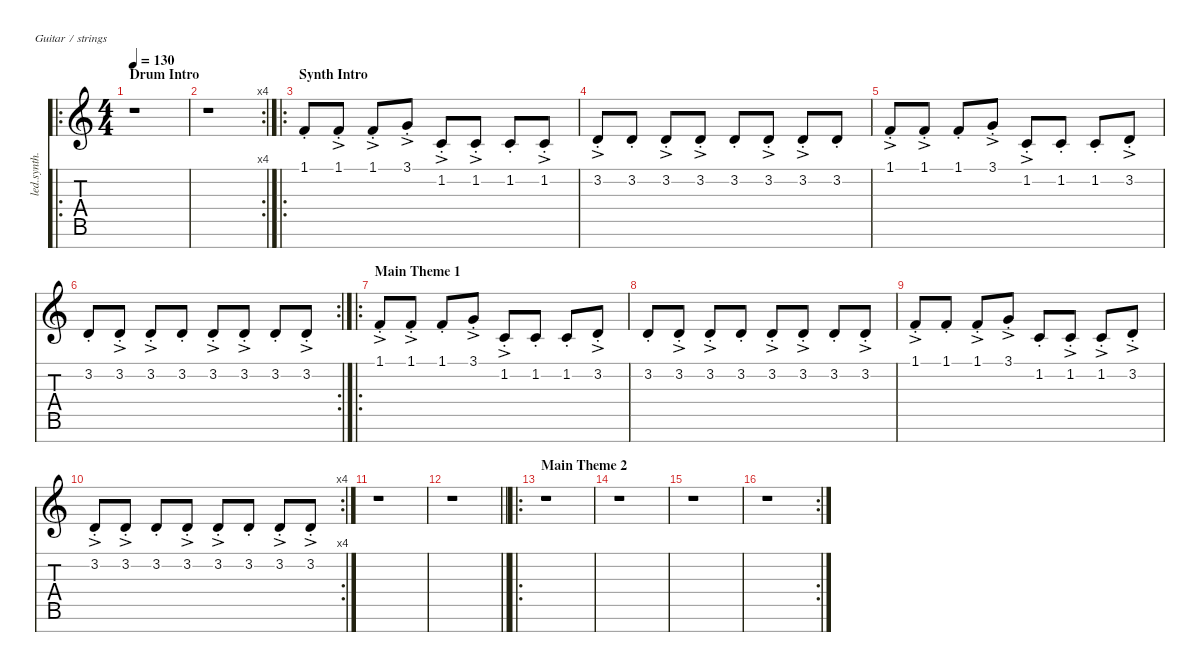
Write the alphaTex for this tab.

\defaultSystemsLayout 4
\hideDynamics
\bracketExtendMode nobrackets
\otherSystemsTrackNameOrientation horizontal
\track ("Synth 1-RH" "led.synth.") {defaultSystemsLayout 4 instrument lead8bassandlead}
\staff {score tabs}
\tuning (E4 B3 G3 D3 A2 E2 B1)
\ro
\ts (4 4)
\beaming (8 2 2 2 2)
\section ("" "Drum Intro")
\tempo 130
\clef g2
\ks c
r.1{dy f instrument lead8bassandlead beam Down} |
\rc 4
r.1{beam Down} |
\ro
\section ("" "Synth Intro")
1.1{st}.8{beam Up} 1.1{ac st}.8{beam Up} 1.1{ac st}.8{beam Up} 3.1{ac st}.8{beam Up} 1.2{ac st}.8{beam Up} 1.2{ac st}.8{beam Up} 1.2{st}.8{beam Up} 1.2{ac st}.8{beam Up} |
3.2{ac st}.8{beam Up} 3.2{st}.8{beam Up} 3.2{ac st}.8{beam Up} 3.2{ac st}.8{beam Up} 3.2{st}.8{beam Up} 3.2{ac st}.8{beam Up} 3.2{ac st}.8{beam Up} 3.2{st}.8{beam Up} |
1.1{ac st}.8{beam Up} 1.1{ac st}.8{beam Up} 1.1{st}.8{beam Up} 3.1{ac st}.8{beam Up} 1.2{ac st}.8{beam Up} 1.2{st}.8{beam Up} 1.2{st}.8{beam Up} 3.2{ac st}.8{beam Up} |
\rc 2
3.2{st}.8{beam Up} 3.2{ac st}.8{beam Up} 3.2{ac st}.8{beam Up} 3.2{st}.8{beam Up} 3.2{ac st}.8{beam Up} 3.2{ac st}.8{beam Up} 3.2{st}.8{beam Up} 3.2{ac st}.8{beam Up} |
\ro
\section ("" "Main Theme 1")
1.1{ac st}.8{beam Up} 1.1{ac st}.8{beam Up} 1.1{st}.8{beam Up} 3.1{ac st}.8{beam Up} 1.2{ac st}.8{beam Up} 1.2{st}.8{beam Up} 1.2{st}.8{beam Up} 3.2{ac st}.8{beam Up} |
3.2{st}.8{beam Up} 3.2{ac st}.8{beam Up} 3.2{ac st}.8{beam Up} 3.2{st}.8{beam Up} 3.2{ac st}.8{beam Up} 3.2{ac st}.8{beam Up} 3.2{st}.8{beam Up} 3.2{ac st}.8{beam Up} |
1.1{ac st}.8{beam Up} 1.1{st}.8{beam Up} 1.1{ac st}.8{beam Up} 3.1{ac st}.8{beam Up} 1.2{st}.8{beam Up} 1.2{ac st}.8{beam Up} 1.2{ac st}.8{beam Up} 3.2{ac st}.8{beam Up} |
\rc 4
3.2{ac st}.8{beam Up} 3.2{ac st}.8{beam Up} 3.2{st}.8{beam Up} 3.2{ac st}.8{beam Up} 3.2{ac st}.8{beam Up} 3.2{st}.8{beam Up} 3.2{ac st}.8{beam Up} 3.2{ac st}.8{beam Up} |
r.1{beam Down} |
\barLineRight lightlight
r.1{beam Down} |
\ro
\section ("" "Main Theme 2")
r.1{beam Down} |
r.1{beam Down} |
r.1{beam Down} |
\rc 2
r.1{beam Down}
